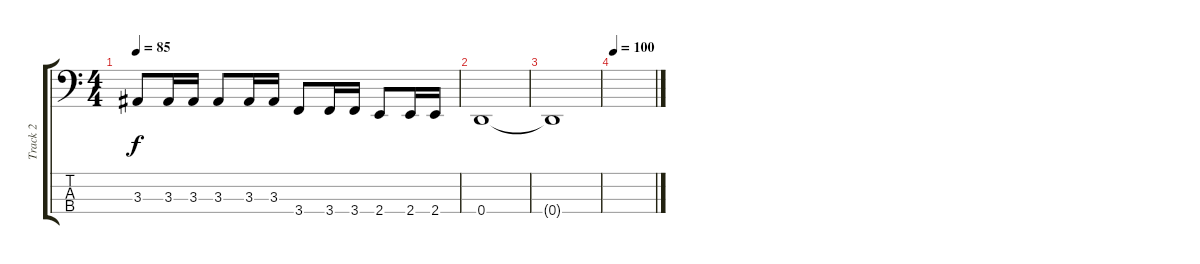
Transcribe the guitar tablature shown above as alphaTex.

\track ("Track 2" "Track 2") {instrument electricbassfinger}
\staff {score tabs}
\tuning (F2 C2 G1 D1) {hide}
\ts (4 4)
\tempo 85
\clef f4
\ks c
3.3.8{dy f} 3.3.16 3.3.16 3.3.8 3.3.16 3.3.16 3.4.8 3.4.16 3.4.16 2.4.8 2.4.16 2.4.16 |
0.4.1 |
0.4{t}.1 |
\tempo 100
